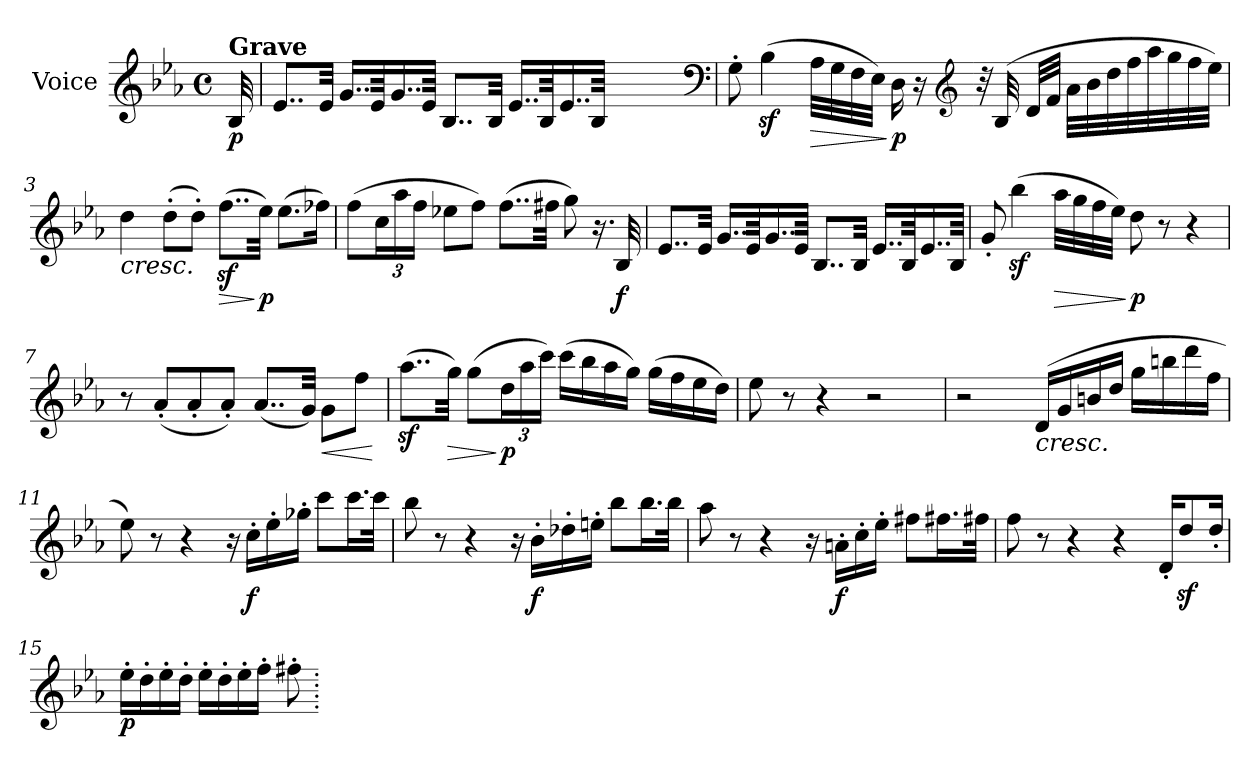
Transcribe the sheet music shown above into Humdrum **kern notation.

**kern	**dynam
*part1	*part1
*staff1	*staff1
*I"Voice	*
*I'V	*
*clefG2	*
*k[b-e-a-]	*
*M4/4	*
*met(c)	*
=	=
!LO:TX:a:B:t=Grave	!
!	!LO:DY:b
32B-/	p
=1	=1
8..e-/L	.
32e-/Jkk	.
16..g/LL	.
64e-/KK	.
16..g/	.
64e-/JJkk	.
8..B-/L	.
32B-/Jkk	.
16..e-/LL	.
64B-/KK	.
16..e-/	.
64B-/JJkk	.
2ryy	.
16ryy	.
*clefF4	*
=2	=2
8G'\	.
(>4B-z<\	.
!	!LO:HP:b
32A-\LLL	>
32G\	.
32F\	.
32E-\JJJ)	.
!	!LO:DY:n=1:b
16D\	] p
16r	.
*clefG2	*
32ryy	.
32r	.
(>32B-/	.
32d/LLL	.
32f/JJJ	.
32a-\LLL	.
32b-\	.
32dd\	.
32ff\	.
32aa-\	.
32gg\	.
32ff\	.
32ee-\JJJ)	.
!!LO:LB:g=z
=3	=3
!LO:TX:b:i:t=cresc.	!
4dd\	.
(>8dd'\L	.
8dd'\J)	.
!	!LO:HP:b
(>8..ffz<\L	>
!	!LO:DY:n=1:b
32ee-\Jkk)	] p
(>8.ee-\L	.
16ff-Xi\Jk)	.
=4	=4
(>8ff\L	.
*Xbrackettup	*
24cc\L	.
24aa-\	.
24ff\JJ	.
8ee-X\L	.
8ff\J)	.
(>8..ff\L	.
32ff#X\Jkk	.
8gg\)	.
16.r	.
!	!LO:DY:b
32B-/	f
=5	=5
8..e-/L	.
32e-/Jkk	.
16..g/LL	.
64e-/KK	.
16..g/	.
64e-/JJkk	.
8..B-/L	.
32B-/Jkk	.
16..e-/LL	.
64B-/KK	.
16..e-/	.
64B-/JJkk	.
!!LO:LB:g=z
=6	=6
8g'/	.
(>4bb-z<\	.
!	!LO:HP:b
32aa-\LLL	>
32gg\	.
32ff\	.
32ee-\JJJ)	.
!	!LO:DY:n=1:b
8dd\	] p
8r	.
4r	.
=7	=7
8r	.
(<8a-'/L	.
8a-'/	.
8a-'/J)	.
(<8..a-/L	.
32g/Jkk)	.
!	!LO:HP:b
8g\L	<
8ff\J	.
.	[
=8	=8
(>8..aa-z<\L	.
!	!LO:HP:b
32gg\Jkk)	>
(>8gg\L	.
!	!LO:DY:n=1:b
24dd\L	] p
24aa-\	.
24ccc\JJ)	.
(>16ccc\LL	.
16bb-\	.
16aa-\	.
16gg\JJ)	.
(>16gg\LL	.
16ff\	.
16ee-\	.
16dd\JJ)	.
!!LO:LB:g=z
=9	=9
8ee-\	.
8r	.
4r	.
2r	.
=10	=10
2r	.
!LO:TX:b:i:t=cresc.	!
(>16d/LL	.
16g/	.
16bn/	.
16dd/JJ	.
16gg\LL	.
16bbn\	.
16ddd\	.
16ff\JJ	.
=11	=11
8ee-\)	.
8r	.
4r	.
16r	.
!	!LO:DY:b
16cc'\LL	f
16ee-'\	.
16gg-X'\JJ	.
8ccc\L	.
16.ccc\L	.
32ccc\JJk	.
=12	=12
8bb-\	.
8r	.
4r	.
16r	.
!	!LO:DY:b
16b-'\LL	f
16dd-X'\	.
16een'i\JJ	.
8bb-\L	.
16.bb-\L	.
32bb-\JJk	.
=13	=13
8aa-\	.
8r	.
4r	.
16r	.
!	!LO:DY:b
16an'\LL	f
16cc'\	.
16ee-'\JJ	.
8ff#Xi\L	.
16.ff#Xi\L	.
32ff#Xi\JJk	.
=14	=14
8ff\	.
8r	.
4r	.
4r	.
16d'/KL	.
8ddz</	.
16dd'/Jk	.
!!LO:LB:g=z
=15	=15
!	!LO:DY:b
16ee-'\LL	p
16dd'\	.
16ee-'\	.
16dd'\JJ	.
16ee-'\LL	.
16dd'\	.
16ee-'\	.
16ff'\JJ	.
8ff#X'i\	.
=.	=.
*-	*-
